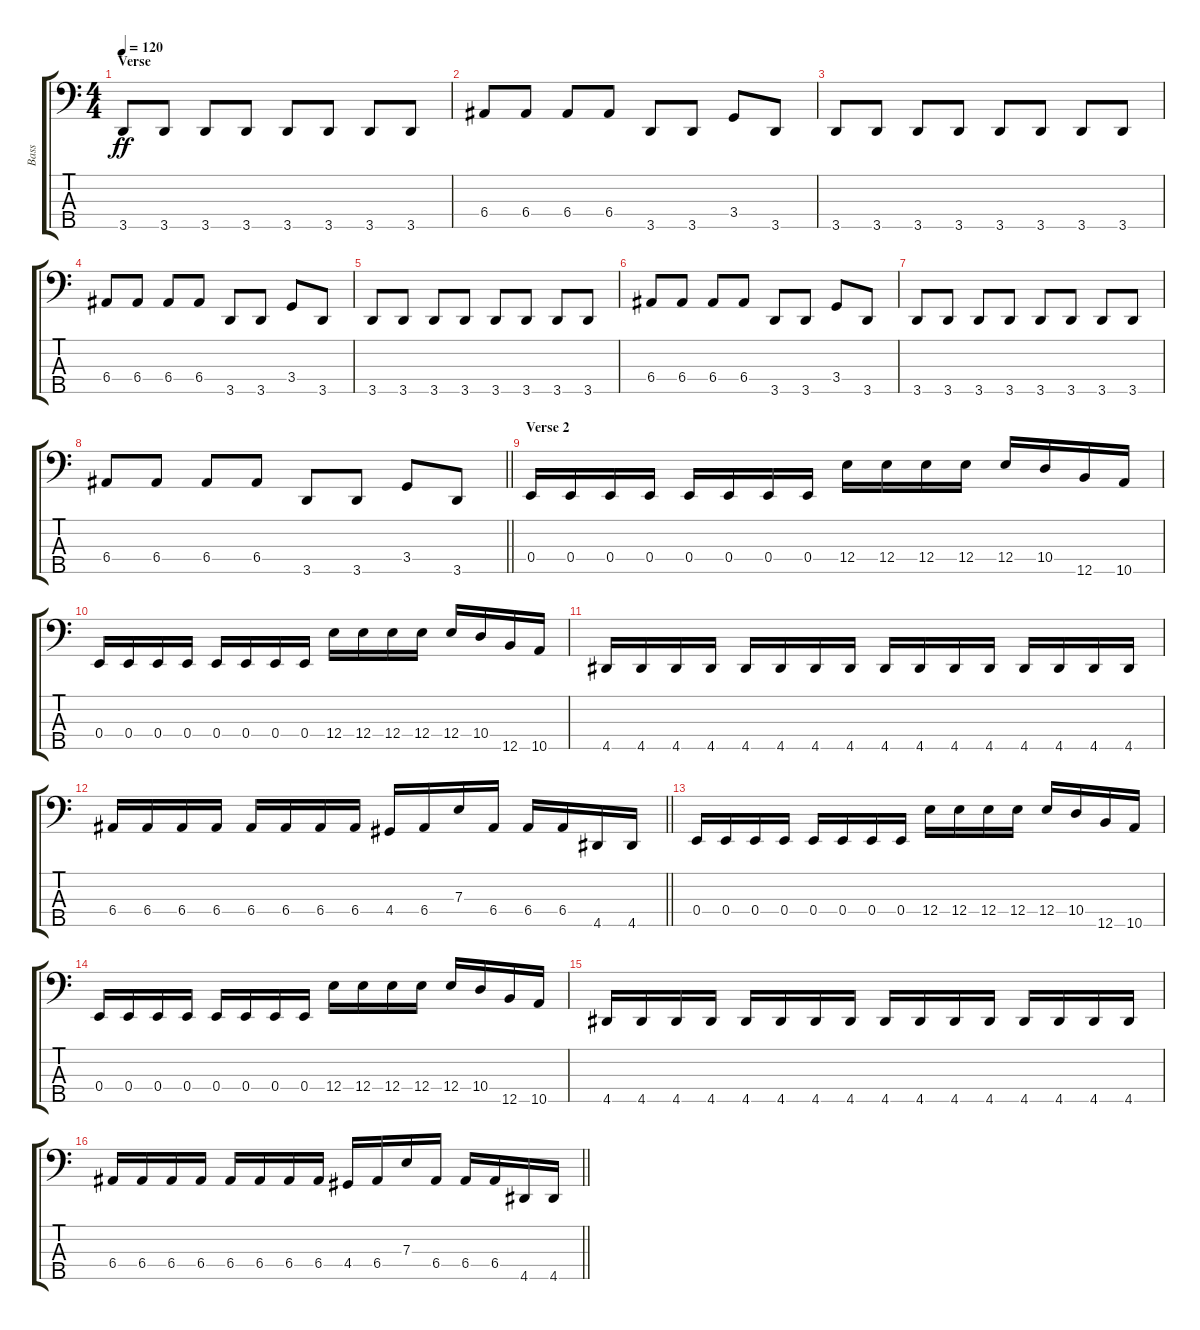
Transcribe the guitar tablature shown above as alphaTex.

\track ("Bass" "Bass") {instrument electricbasspick}
\staff {score tabs}
\tuning (G2 D2 A1 E1 B0) {hide}
\ts (4 4)
\section ("" "Verse")
\tempo 120
\clef f4
\ks c
3.5.8{dy ff} 3.5.8 3.5.8 3.5.8 3.5.8 3.5.8 3.5.8 3.5.8 |
6.4.8 6.4.8 6.4.8 6.4.8 3.5.8 3.5.8 3.4.8 3.5.8 |
3.5.8 3.5.8 3.5.8 3.5.8 3.5.8 3.5.8 3.5.8 3.5.8 |
6.4.8 6.4.8 6.4.8 6.4.8 3.5.8 3.5.8 3.4.8 3.5.8 |
3.5.8 3.5.8 3.5.8 3.5.8 3.5.8 3.5.8 3.5.8 3.5.8 |
6.4.8 6.4.8 6.4.8 6.4.8 3.5.8 3.5.8 3.4.8 3.5.8 |
3.5.8 3.5.8 3.5.8 3.5.8 3.5.8 3.5.8 3.5.8 3.5.8 |
\barLineRight lightlight
6.4.8 6.4.8 6.4.8 6.4.8 3.5.8 3.5.8 3.4.8 3.5.8 |
\section ("" "Verse 2")
0.4.16 0.4.16 0.4.16 0.4.16 0.4.16 0.4.16 0.4.16 0.4.16 12.4.16 12.4.16 12.4.16 12.4.16 12.4.16 10.4.16 12.5.16 10.5.16 |
0.4.16 0.4.16 0.4.16 0.4.16 0.4.16 0.4.16 0.4.16 0.4.16 12.4.16 12.4.16 12.4.16 12.4.16 12.4.16 10.4.16 12.5.16 10.5.16 |
4.5.16 4.5.16 4.5.16 4.5.16 4.5.16 4.5.16 4.5.16 4.5.16 4.5.16 4.5.16 4.5.16 4.5.16 4.5.16 4.5.16 4.5.16 4.5.16 |
\barLineRight lightlight
6.4.16 6.4.16 6.4.16 6.4.16 6.4.16 6.4.16 6.4.16 6.4.16 4.4.16 6.4.16 7.3.16 6.4.16 6.4.16 6.4.16 4.5.16 4.5.16 |
0.4.16 0.4.16 0.4.16 0.4.16 0.4.16 0.4.16 0.4.16 0.4.16 12.4.16 12.4.16 12.4.16 12.4.16 12.4.16 10.4.16 12.5.16 10.5.16 |
0.4.16 0.4.16 0.4.16 0.4.16 0.4.16 0.4.16 0.4.16 0.4.16 12.4.16 12.4.16 12.4.16 12.4.16 12.4.16 10.4.16 12.5.16 10.5.16 |
4.5.16 4.5.16 4.5.16 4.5.16 4.5.16 4.5.16 4.5.16 4.5.16 4.5.16 4.5.16 4.5.16 4.5.16 4.5.16 4.5.16 4.5.16 4.5.16 |
\barLineRight lightlight
6.4.16 6.4.16 6.4.16 6.4.16 6.4.16 6.4.16 6.4.16 6.4.16 4.4.16 6.4.16 7.3.16 6.4.16 6.4.16 6.4.16 4.5.16 4.5.16
